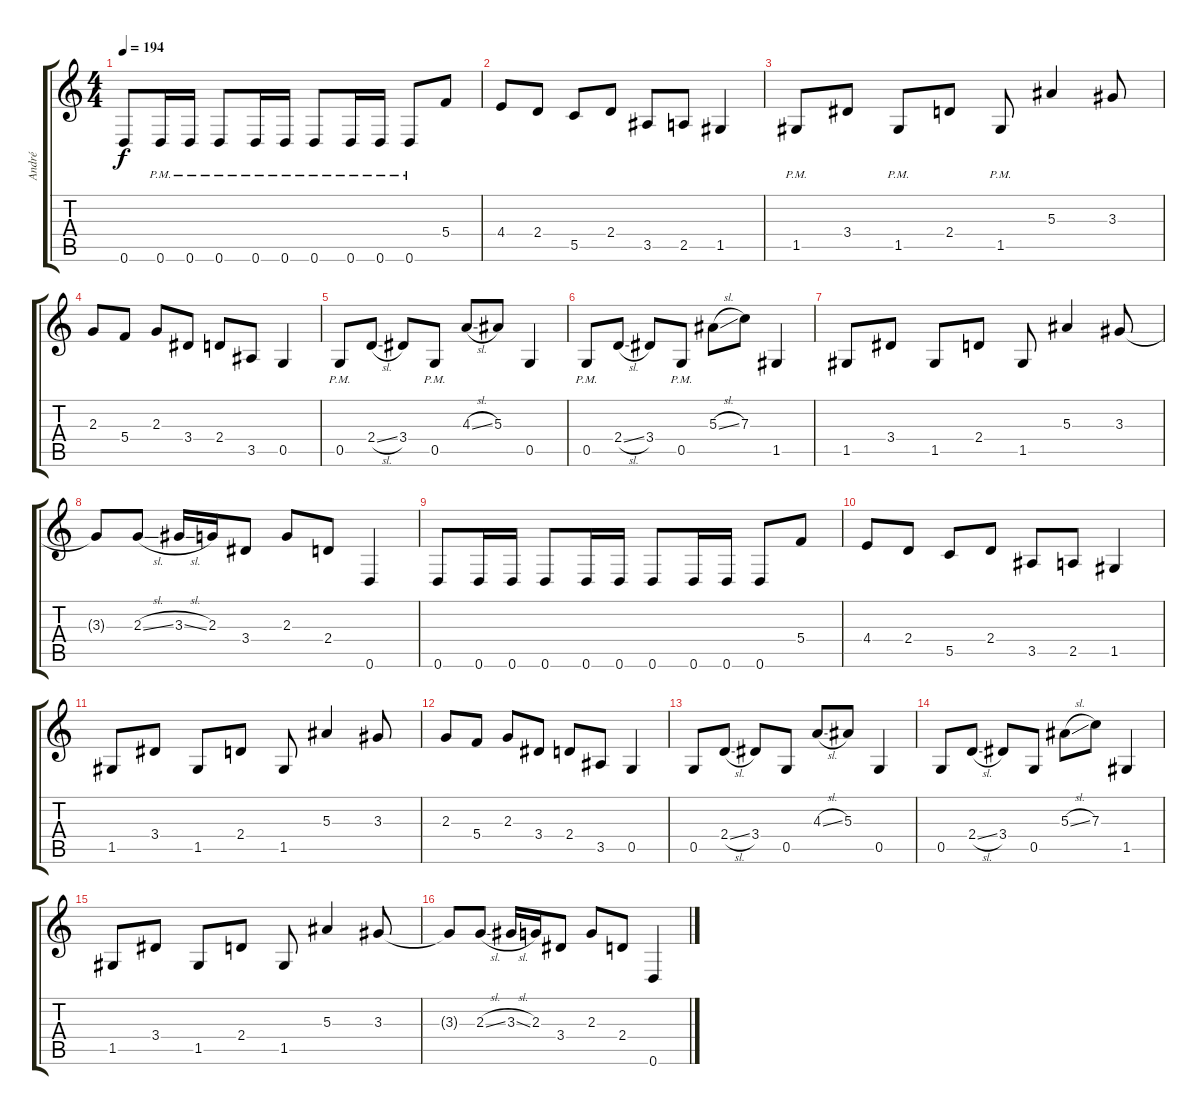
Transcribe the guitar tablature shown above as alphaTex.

\track ("André" "André") {instrument distortionguitar}
\staff {score tabs}
\tuning (D4 A3 F3 C3 G2 D2) {hide}
\ts (4 4)
\tempo 194
\clef g2
\ks c
0.6.8{dy f} 0.6{pm}.16 0.6{pm}.16 0.6{pm}.8 0.6{pm}.16 0.6{pm}.16 0.6{pm}.8 0.6{pm}.16 0.6{pm}.16 0.6{pm}.8 5.4.8 |
4.4.8 2.4.8 5.5.8 2.4.8 3.5.8 2.5.8 1.5.4 |
1.5{pm}.8 3.4.8 1.5{pm}.8 2.4.8 1.5{pm}.8 5.3.4 3.3.8 |
2.3.8 5.4.8 2.3.8 3.4.8 2.4.8 3.5.8 0.5.4 |
0.5{pm}.8 2.4{sl}.8 3.4.8 0.5{pm}.8 4.3{sl}.8 5.3.8 0.5.4 |
0.5{pm}.8 2.4{sl}.8 3.4.8 0.5{pm}.8 5.3{sl}.8 7.3.8 1.5.4 |
1.5.8 3.4.8 1.5.8 2.4.8 1.5.8 5.3.4 3.3.8 |
3.3{t}.8 2.3{sl}.8 3.3{sl}.16 2.3.16 3.4.8 2.3.8 2.4.8 0.6.4 |
0.6.8 0.6.16 0.6.16 0.6.8 0.6.16 0.6.16 0.6.8 0.6.16 0.6.16 0.6.8 5.4.8 |
4.4.8 2.4.8 5.5.8 2.4.8 3.5.8 2.5.8 1.5.4 |
1.5.8 3.4.8 1.5.8 2.4.8 1.5.8 5.3.4 3.3.8 |
2.3.8 5.4.8 2.3.8 3.4.8 2.4.8 3.5.8 0.5.4 |
0.5.8 2.4{sl}.8 3.4.8 0.5.8 4.3{sl}.8 5.3.8 0.5.4 |
0.5.8 2.4{sl}.8 3.4.8 0.5.8 5.3{sl}.8 7.3.8 1.5.4 |
1.5.8 3.4.8 1.5.8 2.4.8 1.5.8 5.3.4 3.3.8 |
3.3{t}.8 2.3{sl}.8 3.3{sl}.16 2.3.16 3.4.8 2.3.8 2.4.8 0.6.4
